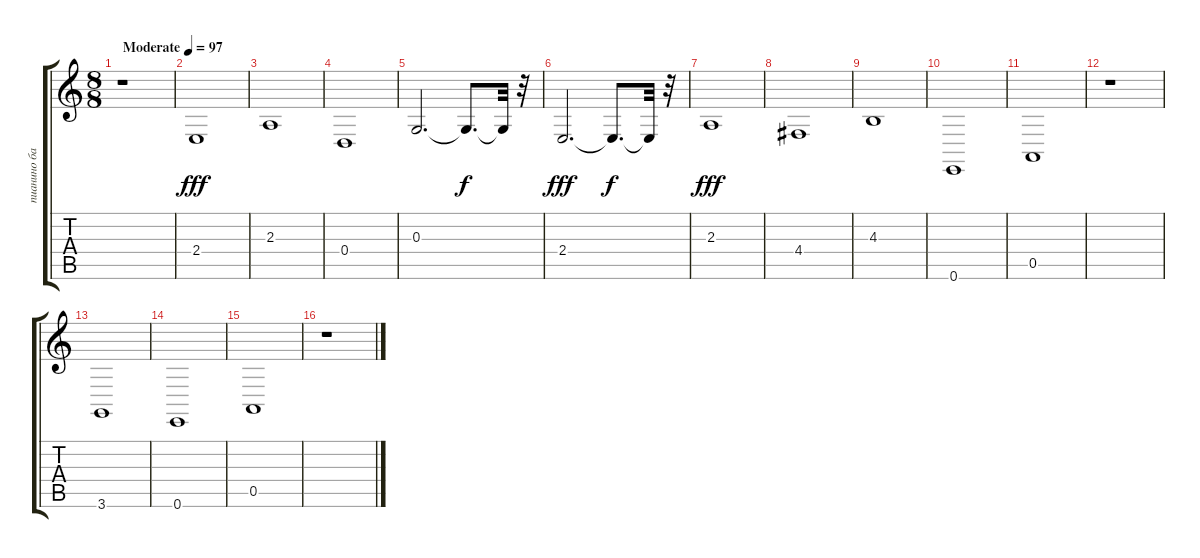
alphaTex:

\track ("пианино бас" "пианино ба") {instrument acousticgrandpiano}
\staff {score tabs}
\tuning (E4 B3 G3 D3 A2 E2) {hide}
\ts (8 8)
\tempo (97 "Moderate")
\clef g2
\ks c
r.1{dy fff instrument acousticgrandpiano} |
2.4.1 |
2.3.1 |
0.4.1 |
0.3.2{d} 0.3{t}.8{d dy f} 0.3{t}.32 r.32 |
2.4.2{d dy fff} 2.4{t}.8{d dy f} 2.4{t}.32 r.32 |
2.3.1{dy fff} |
4.4.1 |
4.3.1 |
0.6.1 |
0.5.1 |
r.1 |
3.6.1 |
0.6.1 |
0.5.1 |
r.1
